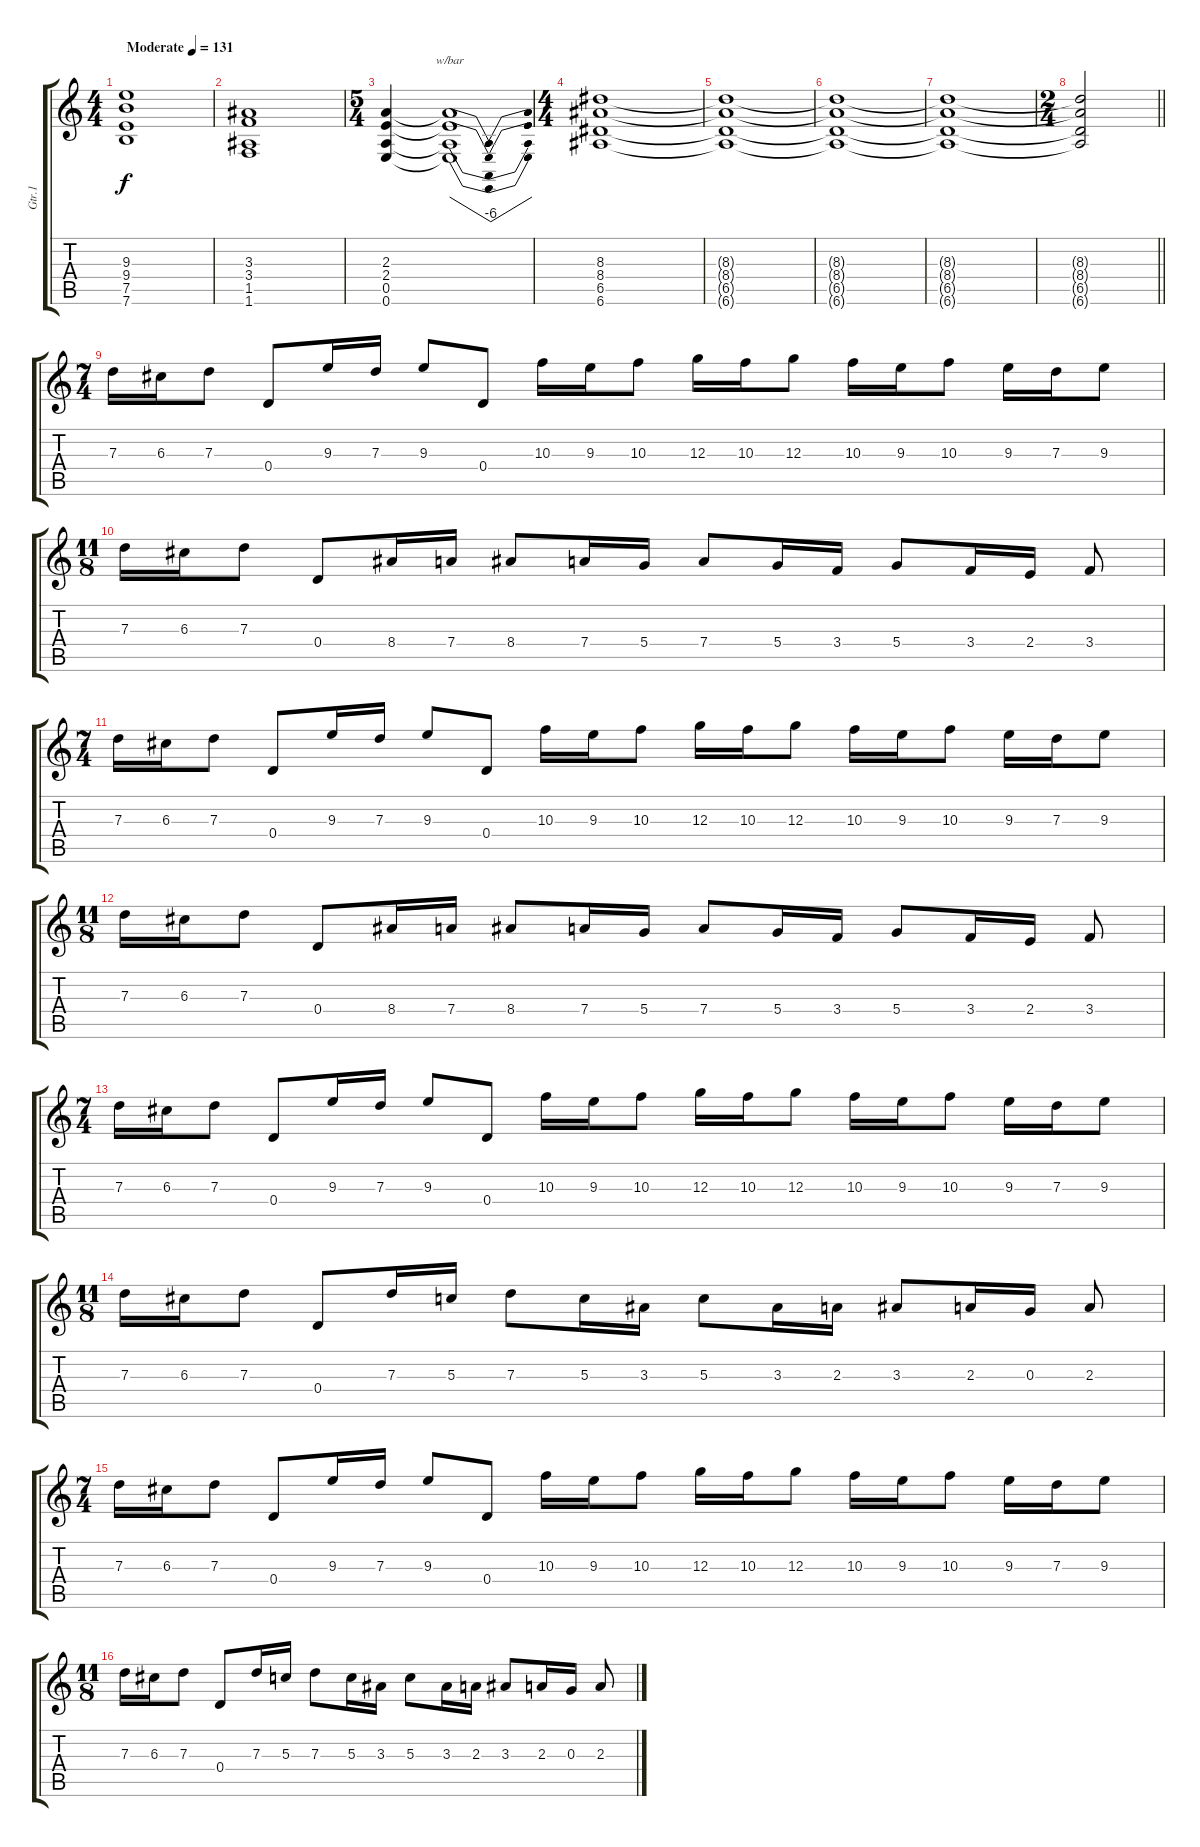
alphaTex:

\track ("Gtr.1" "Gtr.1") {instrument distortionguitar}
\staff {score tabs}
\tuning (E4 B3 G3 D3 A2 E2) {hide}
\ts (4 4)
\tempo (131 "Moderate")
\clef g2
\ks c
(9.3 9.4 7.5 7.6).1{dy f instrument distortionguitar} |
(3.3 3.4 1.5 1.6).1 |
\ts (5 4)
(2.3 2.4 0.5 0.6).4 (2.3{t} 2.4{t} 0.5{t} 0.6{t}).1{tbe (dip default 0 0 14 -24 60 0)} |
\ts (4 4)
(8.3 8.4 6.5 6.6).1 |
(8.3{t} 8.4{t} 6.5{t} 6.6{t}).1 |
(8.3{t} 8.4{t} 6.5{t} 6.6{t}).1 |
(8.3{t} 8.4{t} 6.5{t} 6.6{t}).1 |
\ts (2 4)
\barLineRight lightlight
(8.3{t} 8.4{t} 6.5{t} 6.6{t}).2 |
\ts (7 4)
7.3.16 6.3.16 7.3.8 0.4.8 9.3.16 7.3.16 9.3.8 0.4.8 10.3.16 9.3.16 10.3.8 12.3.16 10.3.16 12.3.8 10.3.16 9.3.16 10.3.8 9.3.16 7.3.16 9.3.8 |
\ts (11 8)
7.3.16 6.3.16 7.3.8 0.4.8 8.4.16 7.4.16 8.4.8 7.4.16 5.4.16 7.4.8 5.4.16 3.4.16 5.4.8 3.4.16 2.4.16 3.4.8 |
\ts (7 4)
7.3.16 6.3.16 7.3.8 0.4.8 9.3.16 7.3.16 9.3.8 0.4.8 10.3.16 9.3.16 10.3.8 12.3.16 10.3.16 12.3.8 10.3.16 9.3.16 10.3.8 9.3.16 7.3.16 9.3.8 |
\ts (11 8)
7.3.16 6.3.16 7.3.8 0.4.8 8.4.16 7.4.16 8.4.8 7.4.16 5.4.16 7.4.8 5.4.16 3.4.16 5.4.8 3.4.16 2.4.16 3.4.8 |
\ts (7 4)
7.3.16 6.3.16 7.3.8 0.4.8 9.3.16 7.3.16 9.3.8 0.4.8 10.3.16 9.3.16 10.3.8 12.3.16 10.3.16 12.3.8 10.3.16 9.3.16 10.3.8 9.3.16 7.3.16 9.3.8 |
\ts (11 8)
7.3.16 6.3.16 7.3.8 0.4.8 7.3.16 5.3.16 7.3.8 5.3.16 3.3.16 5.3.8 3.3.16 2.3.16 3.3.8 2.3.16 0.3.16 2.3.8 |
\ts (7 4)
7.3.16 6.3.16 7.3.8 0.4.8 9.3.16 7.3.16 9.3.8 0.4.8 10.3.16 9.3.16 10.3.8 12.3.16 10.3.16 12.3.8 10.3.16 9.3.16 10.3.8 9.3.16 7.3.16 9.3.8 |
\ts (11 8)
7.3.16 6.3.16 7.3.8 0.4.8 7.3.16 5.3.16 7.3.8 5.3.16 3.3.16 5.3.8 3.3.16 2.3.16 3.3.8 2.3.16 0.3.16 2.3.8
